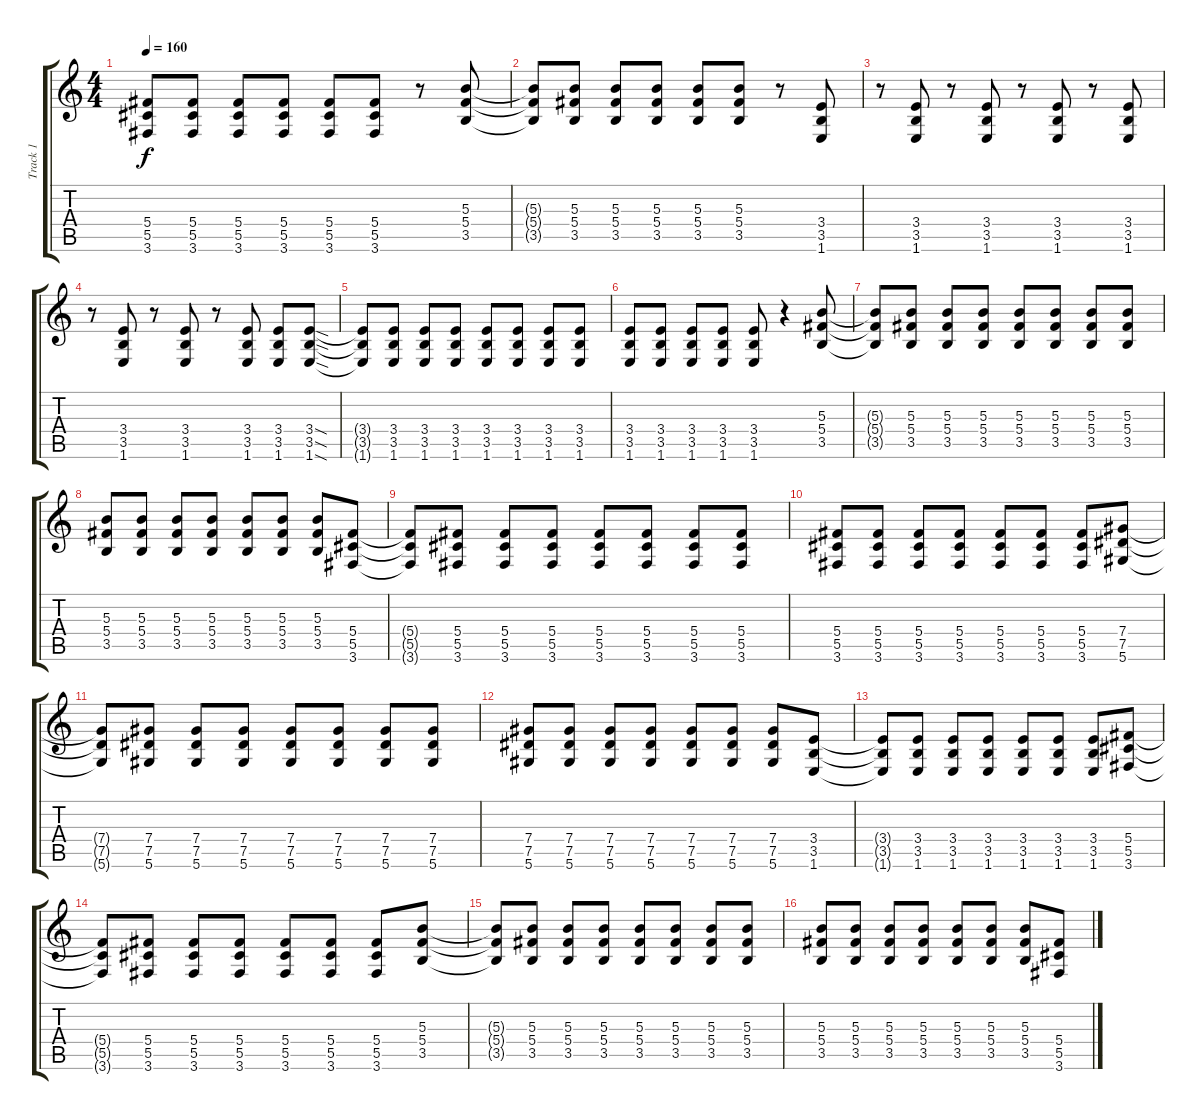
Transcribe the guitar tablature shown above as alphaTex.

\track ("Track 1" "Track 1") {instrument overdrivenguitar}
\staff {score tabs}
\tuning (Eb4 Bb3 Gb3 Db3 Ab2 Eb2) {hide}
\ts (4 4)
\tempo 160
\clef g2
\ks c
(5.4{t} 5.5{t} 3.6{t}).8{dy f} (5.4 5.5 3.6).8 (5.4 5.5 3.6).8 (5.4 5.5 3.6).8 (5.4 5.5 3.6).8 (5.4 5.5 3.6).8 r.8 (5.3 5.4 3.5).8 |
(5.3{t} 5.4{t} 3.5{t}).8 (5.3 5.4 3.5).8 (5.3 5.4 3.5).8 (5.3 5.4 3.5).8 (5.3 5.4 3.5).8 (5.3 5.4 3.5).8 r.8 (3.4 3.5 1.6).8 |
r.8 (3.4 3.5 1.6).8 r.8 (3.4 3.5 1.6).8 r.8 (3.4 3.5 1.6).8 r.8 (3.4 3.5 1.6).8 |
r.8 (3.4 3.5 1.6).8 r.8 (3.4 3.5 1.6).8 r.8 (3.4 3.5 1.6).8 (3.4 3.5 1.6).8 (3.4{sod} 3.5{sod} 1.6{sod}).8 |
(3.4{t} 3.5{t} 1.6{t}).8 (3.4 3.5 1.6).8 (3.4 3.5 1.6).8 (3.4 3.5 1.6).8 (3.4 3.5 1.6).8 (3.4 3.5 1.6).8 (3.4 3.5 1.6).8 (3.4 3.5 1.6).8 |
(3.4 3.5 1.6).8 (3.4 3.5 1.6).8 (3.4 3.5 1.6).8 (3.4 3.5 1.6).8 (3.4 3.5 1.6).8 r.4 (5.3 5.4 3.5).8 |
(5.3{t} 5.4{t} 3.5{t}).8 (5.3 5.4 3.5).8 (5.3 5.4 3.5).8 (5.3 5.4 3.5).8 (5.3 5.4 3.5).8 (5.3 5.4 3.5).8 (5.3 5.4 3.5).8 (5.3 5.4 3.5).8 |
(5.3 5.4 3.5).8 (5.3 5.4 3.5).8 (5.3 5.4 3.5).8 (5.3 5.4 3.5).8 (5.3 5.4 3.5).8 (5.3 5.4 3.5).8 (5.3 5.4 3.5).8 (5.4 5.5 3.6).8 |
(5.4{t} 5.5{t} 3.6{t}).8 (5.4 5.5 3.6).8 (5.4 5.5 3.6).8 (5.4 5.5 3.6).8 (5.4 5.5 3.6).8 (5.4 5.5 3.6).8 (5.4 5.5 3.6).8 (5.4 5.5 3.6).8 |
(5.4 5.5 3.6).8 (5.4 5.5 3.6).8 (5.4 5.5 3.6).8 (5.4 5.5 3.6).8 (5.4 5.5 3.6).8 (5.4 5.5 3.6).8 (5.4 5.5 3.6).8 (7.4 7.5 5.6).8 |
(7.4{t} 7.5{t} 5.6{t}).8 (7.4 7.5 5.6).8 (7.4 7.5 5.6).8 (7.4 7.5 5.6).8 (7.4 7.5 5.6).8 (7.4 7.5 5.6).8 (7.4 7.5 5.6).8 (7.4 7.5 5.6).8 |
(7.4 7.5 5.6).8 (7.4 7.5 5.6).8 (7.4 7.5 5.6).8 (7.4 7.5 5.6).8 (7.4 7.5 5.6).8 (7.4 7.5 5.6).8 (7.4 7.5 5.6).8 (3.4 3.5 1.6).8 |
(3.4{t} 3.5{t} 1.6{t}).8 (3.4 3.5 1.6).8 (3.4 3.5 1.6).8 (3.4 3.5 1.6).8 (3.4 3.5 1.6).8 (3.4 3.5 1.6).8 (3.4 3.5 1.6).8 (5.4 5.5 3.6).8 |
(5.4{t} 5.5{t} 3.6{t}).8 (5.4 5.5 3.6).8 (5.4 5.5 3.6).8 (5.4 5.5 3.6).8 (5.4 5.5 3.6).8 (5.4 5.5 3.6).8 (5.4 5.5 3.6).8 (5.3 5.4 3.5).8 |
(5.3{t} 5.4{t} 3.5{t}).8 (5.3 5.4 3.5).8 (5.3 5.4 3.5).8 (5.3 5.4 3.5).8 (5.3 5.4 3.5).8 (5.3 5.4 3.5).8 (5.3 5.4 3.5).8 (5.3 5.4 3.5).8 |
(5.3 5.4 3.5).8 (5.3 5.4 3.5).8 (5.3 5.4 3.5).8 (5.3 5.4 3.5).8 (5.3 5.4 3.5).8 (5.3 5.4 3.5).8 (5.3 5.4 3.5).8 (5.4 5.5 3.6).8
